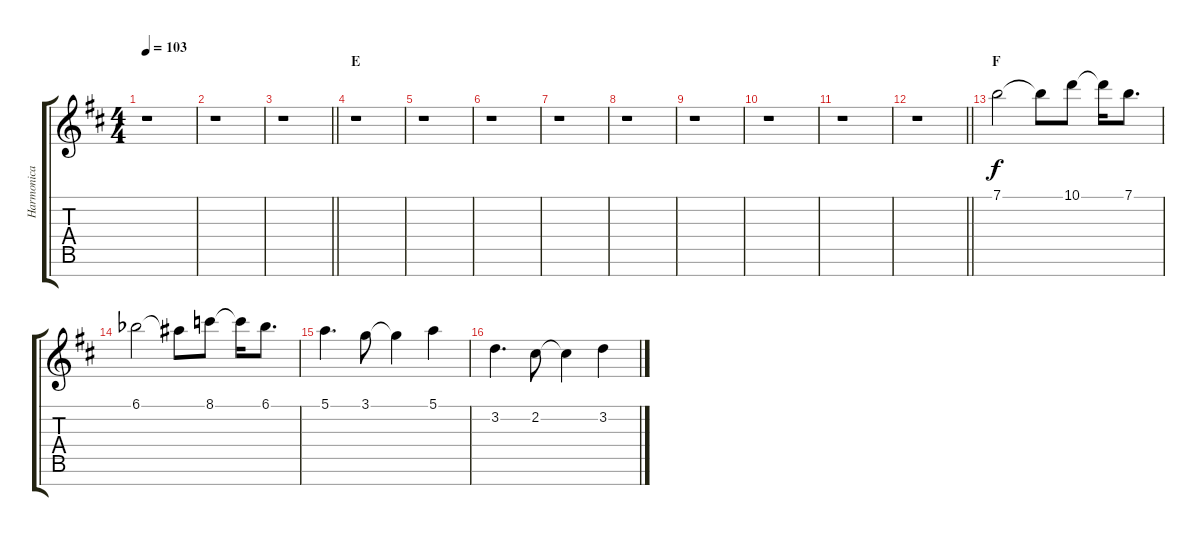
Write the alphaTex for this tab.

\track ("Harmonica" "Harmonica") {instrument harmonica}
\staff {score tabs}
\tuning (E5 B4 G4 D4 A3 E3 B2) {hide}
\ts (4 4)
\tempo 103
\clef g2
\ks d
r.1{dy f} |
r.1 |
\barLineRight lightlight
r.1 |
\section ("" "E")
r.1 |
r.1 |
r.1 |
r.1 |
r.1 |
r.1 |
r.1 |
r.1 |
\barLineRight lightlight
r.1 |
\section ("" "F")
7.1.2 7.1{t}.8 10.1.8 10.1{t}.16 7.1.8{d} |
6.1{acc b}.2 6.1{t}.8 8.1.8 8.1{t}.16 6.1{acc b}.8{d} |
5.1.4{d} 3.1.8 3.1{t}.4 5.1.4 |
3.2.4{d} 2.2.8 2.2{t}.4 3.2.4
